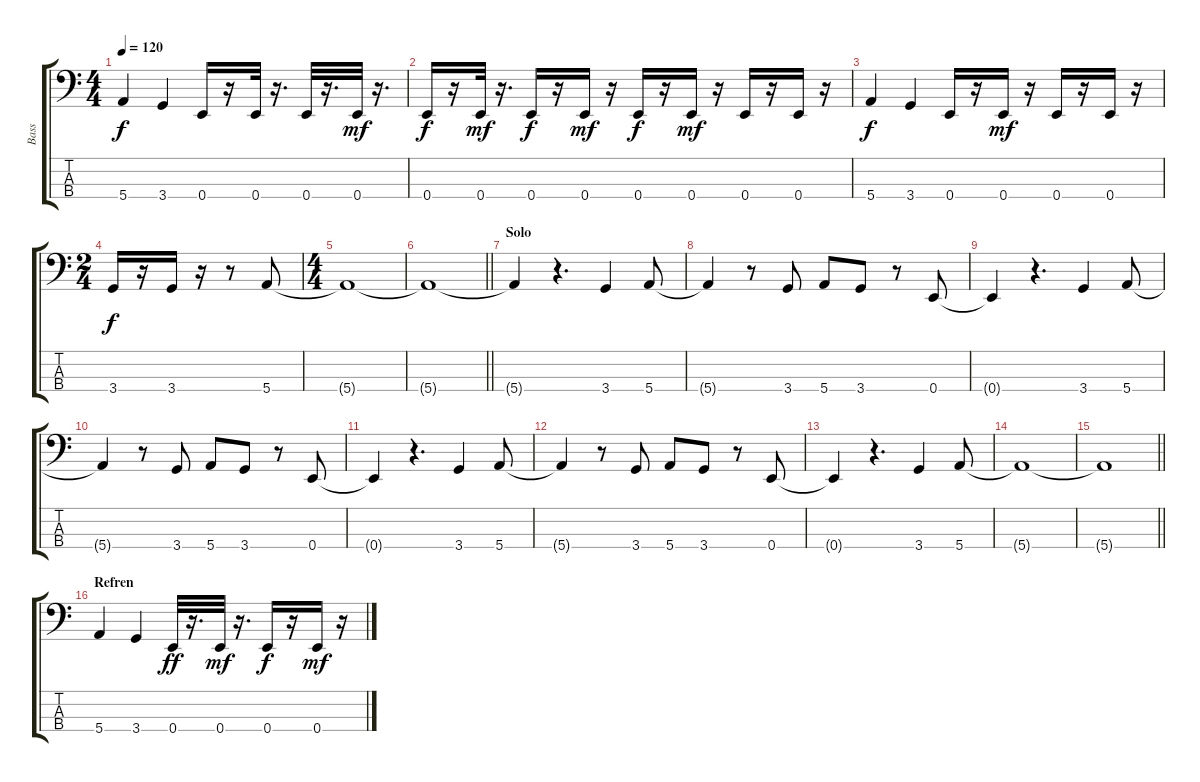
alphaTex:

\track ("Bass" "Bass") {instrument electricbassfinger}
\staff {score tabs}
\tuning (G2 D2 A1 E1) {hide}
\ts (4 4)
\tempo 120
\clef f4
\ks c
5.4.4{dy f} 3.4.4 0.4.16 r.16 0.4.32 r.16{d} 0.4.32 r.16{d} 0.4.32{dy mf} r.16{d} |
0.4.16{dy f} r.16 0.4.32{dy mf} r.16{d} 0.4.16{dy f} r.16 0.4.16{dy mf} r.16 0.4.16{dy f} r.16 0.4.16{dy mf} r.16 0.4.16 r.16 0.4.16 r.16 |
5.4.4{dy f} 3.4.4 0.4.16 r.16 0.4.16{dy mf} r.16 0.4.16 r.16 0.4.16 r.16 |
\ts (2 4)
3.4.16{dy f} r.16 3.4.16 r.16 r.8 5.4.8 |
\ts (4 4)
5.4{t}.1 |
\barLineRight lightlight
5.4{t}.1 |
\section ("" "Solo")
5.4{t}.4 r.4{d} 3.4.4 5.4.8 |
5.4{t}.4 r.8 3.4.8 5.4.8 3.4.8 r.8 0.4.8 |
0.4{t}.4 r.4{d} 3.4.4 5.4.8 |
5.4{t}.4 r.8 3.4.8 5.4.8 3.4.8 r.8 0.4.8 |
0.4{t}.4 r.4{d} 3.4.4 5.4.8 |
5.4{t}.4 r.8 3.4.8 5.4.8 3.4.8 r.8 0.4.8 |
0.4{t}.4 r.4{d} 3.4.4 5.4.8 |
5.4{t}.1 |
\barLineRight lightlight
5.4{t}.1 |
\section ("" "Refren")
5.4.4 3.4.4 0.4.32{dy ff} r.16{d} 0.4.32{dy mf} r.16{d} 0.4.16{dy f} r.16 0.4.16{dy mf} r.16
